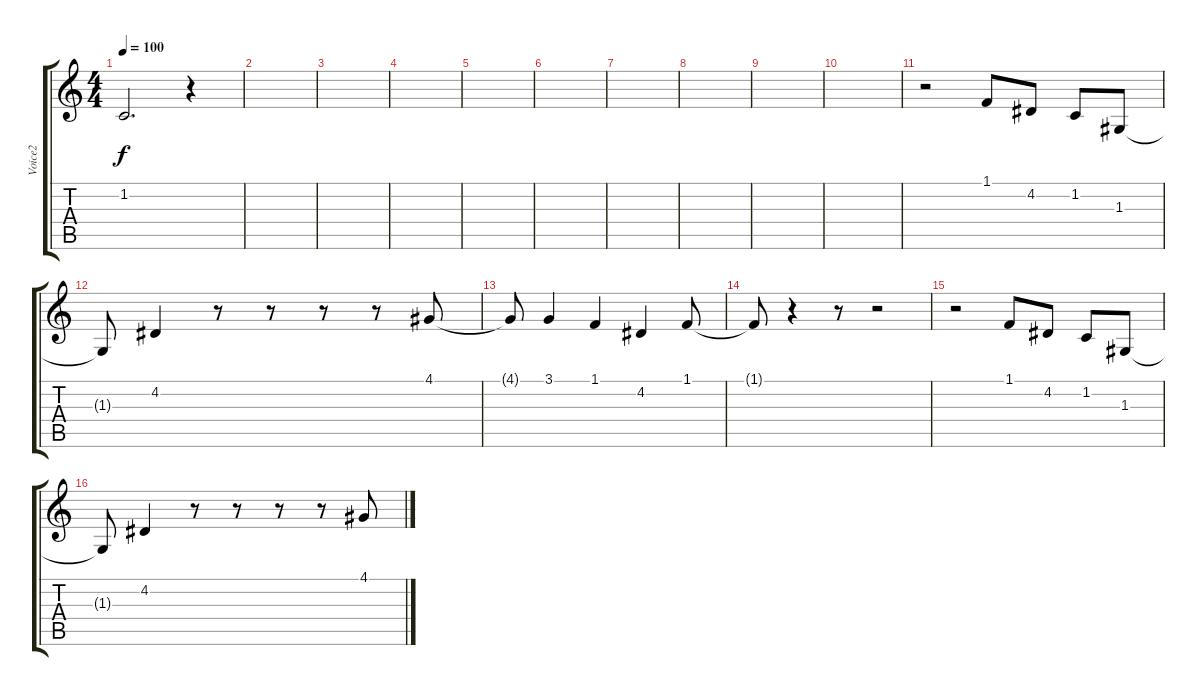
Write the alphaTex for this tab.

\track ("Voice2" "Voice2") {instrument flute}
\staff {score tabs}
\tuning (E4 B3 G3 D3 A2 E2) {hide}
\ts (4 4)
\tempo 100
\clef g2
\ks c
1.2.2{d dy f} r.4 |
|
|
|
|
|
|
|
|
|
r.2 1.1.8 4.2.8 1.2.8 1.3.8 |
1.3{t}.8 4.2.4 r.8 r.8 r.8 r.8 4.1.8 |
4.1{t}.8 3.1.4 1.1.4 4.2.4 1.1.8 |
1.1{t}.8 r.4{txt ""} r.8 r.2 |
r.2 1.1.8 4.2.8 1.2.8 1.3.8 |
1.3{t}.8 4.2.4 r.8 r.8 r.8 r.8 4.1.8
